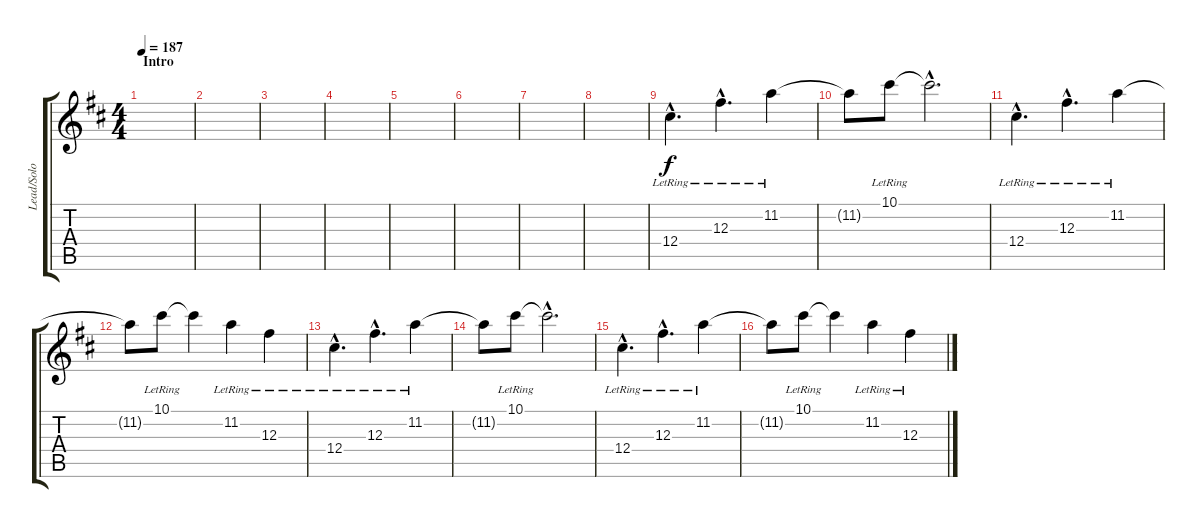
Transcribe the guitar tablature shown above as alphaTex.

\track ("Lead/Solo" "Lead/Solo") {instrument overdrivenguitar}
\staff {score tabs}
\tuning (Eb4 Bb3 Gb3 Db3 Ab2 Db2) {hide}
\ts (4 4)
\section ("" "Intro")
\tempo 187
\clef g2
\ks d
|
|
|
|
|
|
|
|
12.4{hac lr}.4{d} 12.3{hac lr}.4{d} 11.2{lr}.4 |
11.2{t}.8 10.1{lr}.8 10.1{hac t}.2{d} |
12.4{hac lr}.4{d} 12.3{hac lr}.4{d} 11.2{lr}.4 |
11.2{t}.8 10.1{lr}.8 10.1{t}.4 11.2{lr}.4 12.3{lr}.4 |
12.4{hac lr}.4{d} 12.3{hac lr}.4{d} 11.2{lr}.4 |
11.2{t}.8 10.1{lr}.8 10.1{hac t}.2{d} |
12.4{hac lr}.4{d} 12.3{hac lr}.4{d} 11.2{lr}.4 |
11.2{t}.8 10.1{lr}.8 10.1{t}.4 11.2{lr}.4 12.3{lr}.4
